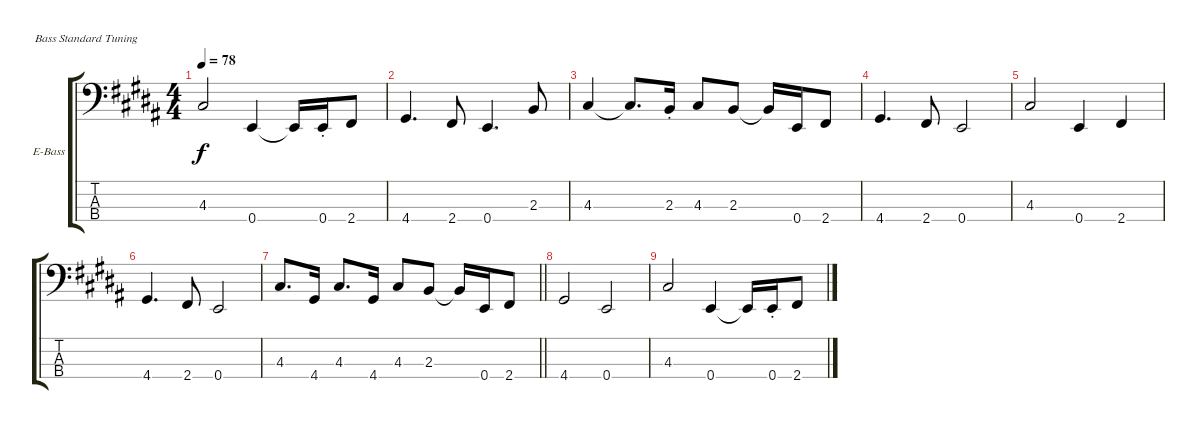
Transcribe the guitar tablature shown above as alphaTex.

\bracketExtendMode groupsimilarinstruments
\firstSystemTrackNameOrientation horizontal
\otherSystemsTrackNameOrientation horizontal
\track ("Bass" "E-Bass") {instrument electricbassfinger}
\staff {score tabs}
\tuning (G2 D2 A1 E1)
\ts (4 4)
\tempo 78
\clef f4
\ks g#minor
4.3.2{dy f} 0.4.4 0.4{t}.16 0.4{st}.16 2.4.8 |
4.4.4{d} 2.4.8 0.4.4{d} 2.3.8 |
4.3.4 4.3{t}.8{d} 2.3{st}.16 4.3.8 2.3.8 2.3{t}.16 0.4.16 2.4.8 |
4.4.4{d} 2.4.8 0.4.2 |
4.3.2 0.4.4 2.4.4 |
4.4.4{d} 2.4.8 0.4.2 |
\barLineRight lightlight
4.3.8{d} 4.4.16 4.3.8{d} 4.4.16 4.3.8 2.3.8 2.3{t}.16 0.4.16 2.4.8 |
4.4.2 0.4.2 |
4.3.2 0.4.4 0.4{t}.16 0.4{st}.16 2.4.8
